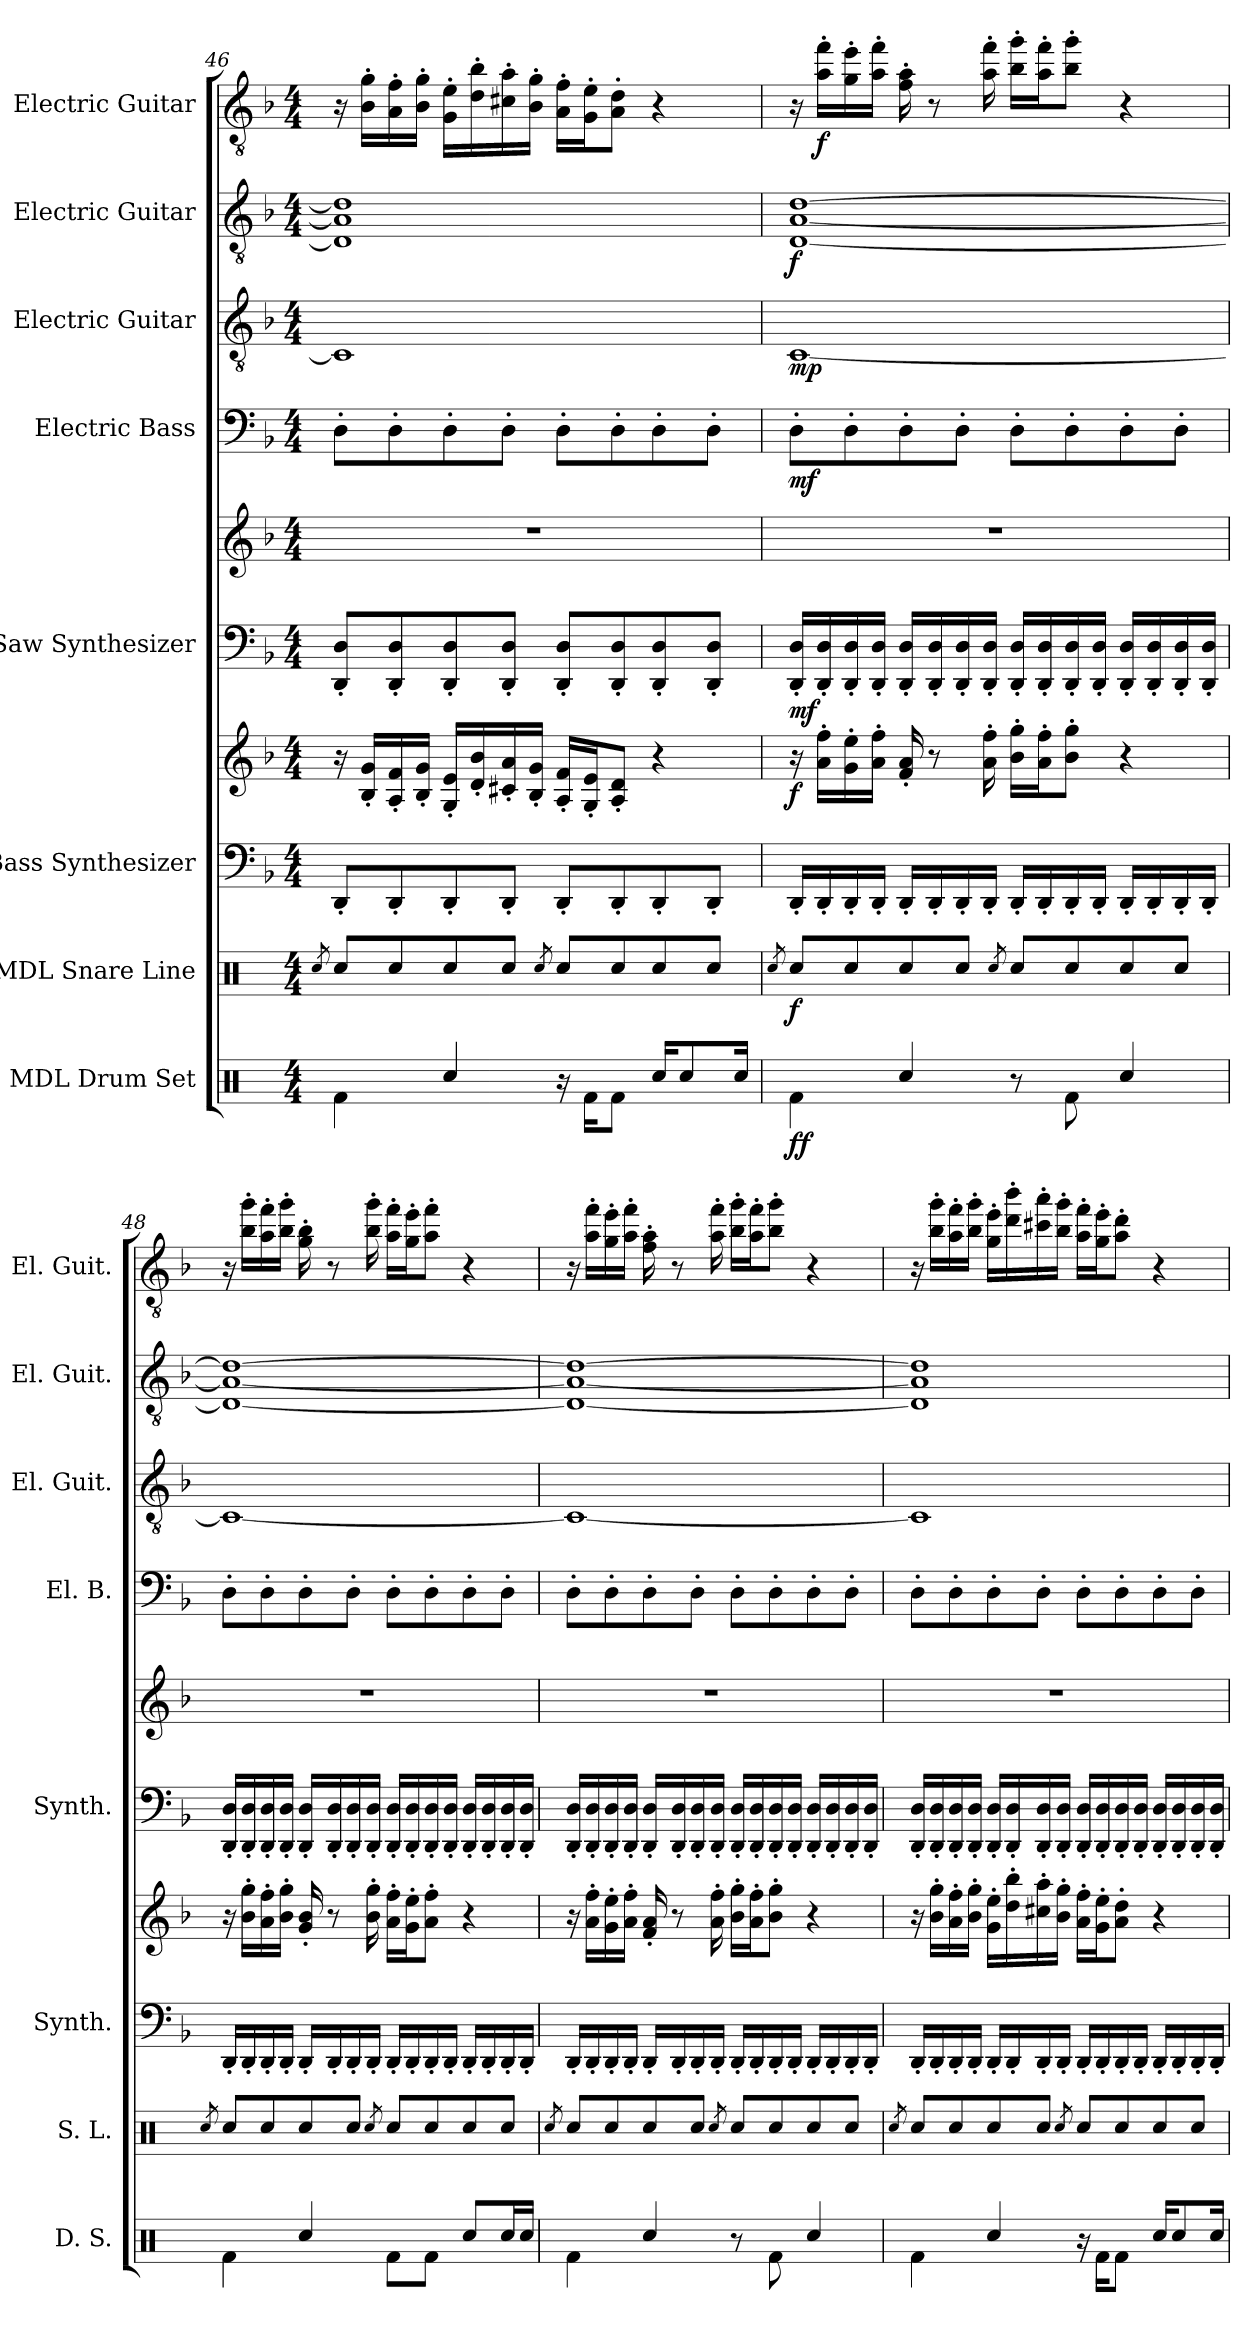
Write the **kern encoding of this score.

**kern	**dynam	**kern	**dynam	**kern	**kern	**dynam	**kern	**kern	**dynam	**kern	**dynam	**kern	**dynam	**kern	**dynam	**kern	**dynam
*part8	*part8	*part7	*part7	*part6	*part6	*part6	*part5	*part5	*part5	*part4	*part4	*part3	*part3	*part2	*part2	*part1	*part1
*staff10	*staff10	*staff9	*staff9	*staff8	*staff7	*staff7/8	*staff6	*staff5	*staff5/6	*staff4	*staff4	*staff3	*staff3	*staff2	*staff2	*staff1	*staff1
*I"MDL Drum Set	*	*I"MDL Snare Line	*	*I"Bass Synthesizer	*	*	*I"Saw Synthesizer	*	*	*I"Electric Bass	*	*I"Electric Guitar	*	*I"Electric Guitar	*	*I"Electric Guitar	*
*I'D. S.	*	*I'S. L.	*	*I'Synth.	*	*	*I'Synth.	*	*	*I'El. B.	*	*I'El. Guit.	*	*I'El. Guit.	*	*I'El. Guit.	*
!!LO:PB:g=z
*clefX	*	*clefX	*	*clefF4	*clefG2	*	*clefF4	*clefG2	*	*clefF4	*	*clefGv2	*	*clefGv2	*	*clefGv2	*
*	*	*	*	*	*	*	*	*	*	*ITrd7c12	*	*	*	*	*	*	*
*k[]	*	*k[]	*	*k[b-]	*k[b-]	*	*k[b-]	*k[b-]	*	*k[b-]	*	*k[b-]	*	*k[b-]	*	*k[b-]	*
*M4/4	*	*M4/4	*	*M4/4	*M4/4	*	*M4/4	*M4/4	*	*M4/4	*	*M4/4	*	*M4/4	*	*M4/4	*
=46	=46	=46	=46	=46	=46	=46	=46	=46	=46	=46	=46	=46	=46	=46	=46	=46	=46
.	.	8qRcc/	.	.	.	.	.	.	.	.	.	.	.	.	.	.	.
4Rf\	.	8Rcc/L	.	8DD'/L	16r	.	8DD/' 8D/'L	1r	.	8DD'\L	.	1C]	.	1D] 1A] 1d]	.	16r	.
.	.	.	.	.	16B-/' 16g/'LL	.	.	.	.	.	.	.	.	.	.	16B-\' 16g\'LL	.
.	.	8Rcc/	.	8DD'/	16A/' 16f/'	.	8DD/' 8D/'	.	.	8DD'\	.	.	.	.	.	16A\' 16f\'	.
.	.	.	.	.	16B-/' 16g/'JJ	.	.	.	.	.	.	.	.	.	.	16B-\' 16g\'JJ	.
4Rcc/	.	8Rcc/	.	8DD'/	16G/' 16e/'LL	.	8DD/' 8D/'	.	.	8DD'\	.	.	.	.	.	16G\' 16e\'LL	.
.	.	.	.	.	16d/' 16b-/'	.	.	.	.	.	.	.	.	.	.	16d\' 16b-\'	.
.	.	8Rcc/J	.	8DD'/J	16c#X/' 16a/'	.	8DD/' 8D/'J	.	.	8DD'\J	.	.	.	.	.	16c#X\' 16a\'	.
.	.	.	.	.	16B-/' 16g/'JJ	.	.	.	.	.	.	.	.	.	.	16B-\' 16g\'JJ	.
.	.	8qRcc/	.	.	.	.	.	.	.	.	.	.	.	.	.	.	.
16r	.	8Rcc/L	.	8DD'/L	16A/' 16f/'LL	.	8DD/' 8D/'L	.	.	8DD'\L	.	.	.	.	.	16A\' 16f\'LL	.
16Rf\KL	.	.	.	.	16G/' 16e/'J	.	.	.	.	.	.	.	.	.	.	16G\' 16e\'J	.
8Rf\J	.	8Rcc/	.	8DD'/	8A/' 8d/'J	.	8DD/' 8D/'	.	.	8DD'\	.	.	.	.	.	8A\' 8d\'J	.
16Rcc/KL	.	8Rcc/	.	8DD'/	4r	.	8DD/' 8D/'	.	.	8DD'\	.	.	.	.	.	4r	.
8Rcc/	.	.	.	.	.	.	.	.	.	.	.	.	.	.	.	.	.
.	.	8Rcc/J	.	8DD'/J	.	.	8DD/' 8D/'J	.	.	8DD'\J	.	.	.	.	.	.	.
16Rcc/Jk	.	.	.	.	.	.	.	.	.	.	.	.	.	.	.	.	.
=47	=47	=47	=47	=47	=47	=47	=47	=47	=47	=47	=47	=47	=47	=47	=47	=47	=47
.	.	8qRcc/	.	.	.	.	.	.	.	.	.	.	.	.	.	.	.
!	!LO:DY:b	!	!LO:DY:b	!	!	!LO:DY:b	!	!	!LO:DY:b=2	!	!LO:DY:b	!	!LO:DY:b	!	!LO:DY:b	!	!
4Rf\	ff	8Rcc/L	f	16DD'/LL	16r	f	16DD/' 16D/'LL	1r	mf	8DD'\L	mf	[1C	mp	[1D [1A [1d	f	16r	.
!	!	!	!	!	!	!	!	!	!	!	!	!	!	!	!	!	!LO:DY:b
.	.	.	.	16DD'/	16a\' 16ff\'LL	.	16DD/' 16D/'	.	.	.	.	.	.	.	.	16a\' 16ff\'LL	f
.	.	8Rcc/	.	16DD'/	16g\' 16ee\'	.	16DD/' 16D/'	.	.	8DD'\	.	.	.	.	.	16g\' 16ee\'	.
.	.	.	.	16DD'/JJ	16a\' 16ff\'JJ	.	16DD/' 16D/'JJ	.	.	.	.	.	.	.	.	16a\' 16ff\'JJ	.
4Rcc/	.	8Rcc/	.	16DD'/LL	16f/' 16a/'	.	16DD/' 16D/'LL	.	.	8DD'\	.	.	.	.	.	16f\' 16a\'	.
.	.	.	.	16DD'/	8r	.	16DD/' 16D/'	.	.	.	.	.	.	.	.	8r	.
.	.	8Rcc/J	.	16DD'/	.	.	16DD/' 16D/'	.	.	8DD'\J	.	.	.	.	.	.	.
.	.	.	.	16DD'/JJ	16a\' 16ff\'	.	16DD/' 16D/'JJ	.	.	.	.	.	.	.	.	16a\' 16ff\'	.
.	.	8qRcc/	.	.	.	.	.	.	.	.	.	.	.	.	.	.	.
8r	.	8Rcc/L	.	16DD'/LL	16b-\' 16gg\'LL	.	16DD/' 16D/'LL	.	.	8DD'\L	.	.	.	.	.	16b-\' 16gg\'LL	.
.	.	.	.	16DD'/	16a\' 16ff\'J	.	16DD/' 16D/'	.	.	.	.	.	.	.	.	16a\' 16ff\'J	.
8Rf\	.	8Rcc/	.	16DD'/	8b-\' 8gg\'J	.	16DD/' 16D/'	.	.	8DD'\	.	.	.	.	.	8b-\' 8gg\'J	.
.	.	.	.	16DD'/JJ	.	.	16DD/' 16D/'JJ	.	.	.	.	.	.	.	.	.	.
4Rcc/	.	8Rcc/	.	16DD'/LL	4r	.	16DD/' 16D/'LL	.	.	8DD'\	.	.	.	.	.	4r	.
.	.	.	.	16DD'/	.	.	16DD/' 16D/'	.	.	.	.	.	.	.	.	.	.
.	.	8Rcc/J	.	16DD'/	.	.	16DD/' 16D/'	.	.	8DD'\J	.	.	.	.	.	.	.
.	.	.	.	16DD'/JJ	.	.	16DD/' 16D/'JJ	.	.	.	.	.	.	.	.	.	.
!!LO:PB:g=z
=48	=48	=48	=48	=48	=48	=48	=48	=48	=48	=48	=48	=48	=48	=48	=48	=48	=48
.	.	8qRcc/	.	.	.	.	.	.	.	.	.	.	.	.	.	.	.
4Rf\	.	8Rcc/L	.	16DD'/LL	16r	.	16DD/' 16D/'LL	1r	.	8DD'\L	.	1C_	.	1D_ 1A_ 1d_	.	16r	.
.	.	.	.	16DD'/	16b-\' 16gg\'LL	.	16DD/' 16D/'	.	.	.	.	.	.	.	.	16b-\' 16gg\'LL	.
.	.	8Rcc/	.	16DD'/	16a\' 16ff\'	.	16DD/' 16D/'	.	.	8DD'\	.	.	.	.	.	16a\' 16ff\'	.
.	.	.	.	16DD'/JJ	16b-\' 16gg\'JJ	.	16DD/' 16D/'JJ	.	.	.	.	.	.	.	.	16b-\' 16gg\'JJ	.
4Rcc/	.	8Rcc/	.	16DD'/LL	16g/' 16b-/'	.	16DD/' 16D/'LL	.	.	8DD'\	.	.	.	.	.	16g\' 16b-\'	.
.	.	.	.	16DD'/	8r	.	16DD/' 16D/'	.	.	.	.	.	.	.	.	8r	.
.	.	8Rcc/J	.	16DD'/	.	.	16DD/' 16D/'	.	.	8DD'\J	.	.	.	.	.	.	.
.	.	.	.	16DD'/JJ	16b-\' 16gg\'	.	16DD/' 16D/'JJ	.	.	.	.	.	.	.	.	16b-\' 16gg\'	.
.	.	8qRcc/	.	.	.	.	.	.	.	.	.	.	.	.	.	.	.
8Rf\L	.	8Rcc/L	.	16DD'/LL	16a\' 16ff\'LL	.	16DD/' 16D/'LL	.	.	8DD'\L	.	.	.	.	.	16a\' 16ff\'LL	.
.	.	.	.	16DD'/	16g\' 16ee\'J	.	16DD/' 16D/'	.	.	.	.	.	.	.	.	16g\' 16ee\'J	.
8Rf\J	.	8Rcc/	.	16DD'/	8a\' 8ff\'J	.	16DD/' 16D/'	.	.	8DD'\	.	.	.	.	.	8a\' 8ff\'J	.
.	.	.	.	16DD'/JJ	.	.	16DD/' 16D/'JJ	.	.	.	.	.	.	.	.	.	.
8Rcc/L	.	8Rcc/	.	16DD'/LL	4r	.	16DD/' 16D/'LL	.	.	8DD'\	.	.	.	.	.	4r	.
.	.	.	.	16DD'/	.	.	16DD/' 16D/'	.	.	.	.	.	.	.	.	.	.
16Rcc/L	.	8Rcc/J	.	16DD'/	.	.	16DD/' 16D/'	.	.	8DD'\J	.	.	.	.	.	.	.
16Rcc/JJ	.	.	.	16DD'/JJ	.	.	16DD/' 16D/'JJ	.	.	.	.	.	.	.	.	.	.
!!LO:PB:g=z
=49	=49	=49	=49	=49	=49	=49	=49	=49	=49	=49	=49	=49	=49	=49	=49	=49	=49
.	.	8qRcc/	.	.	.	.	.	.	.	.	.	.	.	.	.	.	.
4Rf\	.	8Rcc/L	.	16DD'/LL	16r	.	16DD/' 16D/'LL	1r	.	8DD'\L	.	1C_	.	1D_ 1A_ 1d_	.	16r	.
.	.	.	.	16DD'/	16a\' 16ff\'LL	.	16DD/' 16D/'	.	.	.	.	.	.	.	.	16a\' 16ff\'LL	.
.	.	8Rcc/	.	16DD'/	16g\' 16ee\'	.	16DD/' 16D/'	.	.	8DD'\	.	.	.	.	.	16g\' 16ee\'	.
.	.	.	.	16DD'/JJ	16a\' 16ff\'JJ	.	16DD/' 16D/'JJ	.	.	.	.	.	.	.	.	16a\' 16ff\'JJ	.
4Rcc/	.	8Rcc/	.	16DD'/LL	16f/' 16a/'	.	16DD/' 16D/'LL	.	.	8DD'\	.	.	.	.	.	16f\' 16a\'	.
.	.	.	.	16DD'/	8r	.	16DD/' 16D/'	.	.	.	.	.	.	.	.	8r	.
.	.	8Rcc/J	.	16DD'/	.	.	16DD/' 16D/'	.	.	8DD'\J	.	.	.	.	.	.	.
.	.	.	.	16DD'/JJ	16a\' 16ff\'	.	16DD/' 16D/'JJ	.	.	.	.	.	.	.	.	16a\' 16ff\'	.
.	.	8qRcc/	.	.	.	.	.	.	.	.	.	.	.	.	.	.	.
8r	.	8Rcc/L	.	16DD'/LL	16b-\' 16gg\'LL	.	16DD/' 16D/'LL	.	.	8DD'\L	.	.	.	.	.	16b-\' 16gg\'LL	.
.	.	.	.	16DD'/	16a\' 16ff\'J	.	16DD/' 16D/'	.	.	.	.	.	.	.	.	16a\' 16ff\'J	.
8Rf\	.	8Rcc/	.	16DD'/	8b-\' 8gg\'J	.	16DD/' 16D/'	.	.	8DD'\	.	.	.	.	.	8b-\' 8gg\'J	.
.	.	.	.	16DD'/JJ	.	.	16DD/' 16D/'JJ	.	.	.	.	.	.	.	.	.	.
4Rcc/	.	8Rcc/	.	16DD'/LL	4r	.	16DD/' 16D/'LL	.	.	8DD'\	.	.	.	.	.	4r	.
.	.	.	.	16DD'/	.	.	16DD/' 16D/'	.	.	.	.	.	.	.	.	.	.
.	.	8Rcc/J	.	16DD'/	.	.	16DD/' 16D/'	.	.	8DD'\J	.	.	.	.	.	.	.
.	.	.	.	16DD'/JJ	.	.	16DD/' 16D/'JJ	.	.	.	.	.	.	.	.	.	.
!!LO:PB:g=z
=50	=50	=50	=50	=50	=50	=50	=50	=50	=50	=50	=50	=50	=50	=50	=50	=50	=50
.	.	8qRcc/	.	.	.	.	.	.	.	.	.	.	.	.	.	.	.
4Rf\	.	8Rcc/L	.	16DD'/LL	16r	.	16DD/' 16D/'LL	1r	.	8DD'\L	.	1C]	.	1D] 1A] 1d]	.	16r	.
.	.	.	.	16DD'/	16b-\' 16gg\'LL	.	16DD/' 16D/'	.	.	.	.	.	.	.	.	16b-\' 16gg\'LL	.
.	.	8Rcc/	.	16DD'/	16a\' 16ff\'	.	16DD/' 16D/'	.	.	8DD'\	.	.	.	.	.	16a\' 16ff\'	.
.	.	.	.	16DD'/JJ	16b-\' 16gg\'JJ	.	16DD/' 16D/'JJ	.	.	.	.	.	.	.	.	16b-\' 16gg\'JJ	.
4Rcc/	.	8Rcc/	.	16DD'/LL	16g\' 16ee\'LL	.	16DD/' 16D/'LL	.	.	8DD'\	.	.	.	.	.	16g\' 16ee\'LL	.
.	.	.	.	16DD'/	16dd\' 16bb-\'	.	16DD/' 16D/'	.	.	.	.	.	.	.	.	16dd\' 16bb-\'	.
.	.	8Rcc/J	.	16DD'/	16cc#X\' 16aa\'	.	16DD/' 16D/'	.	.	8DD'\J	.	.	.	.	.	16cc#X\' 16aa\'	.
.	.	.	.	16DD'/JJ	16b-\' 16gg\'JJ	.	16DD/' 16D/'JJ	.	.	.	.	.	.	.	.	16b-\' 16gg\'JJ	.
.	.	8qRcc/	.	.	.	.	.	.	.	.	.	.	.	.	.	.	.
16r	.	8Rcc/L	.	16DD'/LL	16a\' 16ff\'LL	.	16DD/' 16D/'LL	.	.	8DD'\L	.	.	.	.	.	16a\' 16ff\'LL	.
16Rf\KL	.	.	.	16DD'/	16g\' 16ee\'J	.	16DD/' 16D/'	.	.	.	.	.	.	.	.	16g\' 16ee\'J	.
8Rf\J	.	8Rcc/	.	16DD'/	8a\' 8dd\'J	.	16DD/' 16D/'	.	.	8DD'\	.	.	.	.	.	8a\' 8dd\'J	.
.	.	.	.	16DD'/JJ	.	.	16DD/' 16D/'JJ	.	.	.	.	.	.	.	.	.	.
16Rcc/KL	.	8Rcc/	.	16DD'/LL	4r	.	16DD/' 16D/'LL	.	.	8DD'\	.	.	.	.	.	4r	.
8Rcc/	.	.	.	16DD'/	.	.	16DD/' 16D/'	.	.	.	.	.	.	.	.	.	.
.	.	8Rcc/J	.	16DD'/	.	.	16DD/' 16D/'	.	.	8DD'\J	.	.	.	.	.	.	.
16Rcc/Jk	.	.	.	16DD'/JJ	.	.	16DD/' 16D/'JJ	.	.	.	.	.	.	.	.	.	.
=	=	=	=	=	=	=	=	=	=	=	=	=	=	=	=	=	=
*-	*-	*-	*-	*-	*-	*-	*-	*-	*-	*-	*-	*-	*-	*-	*-	*-	*-
